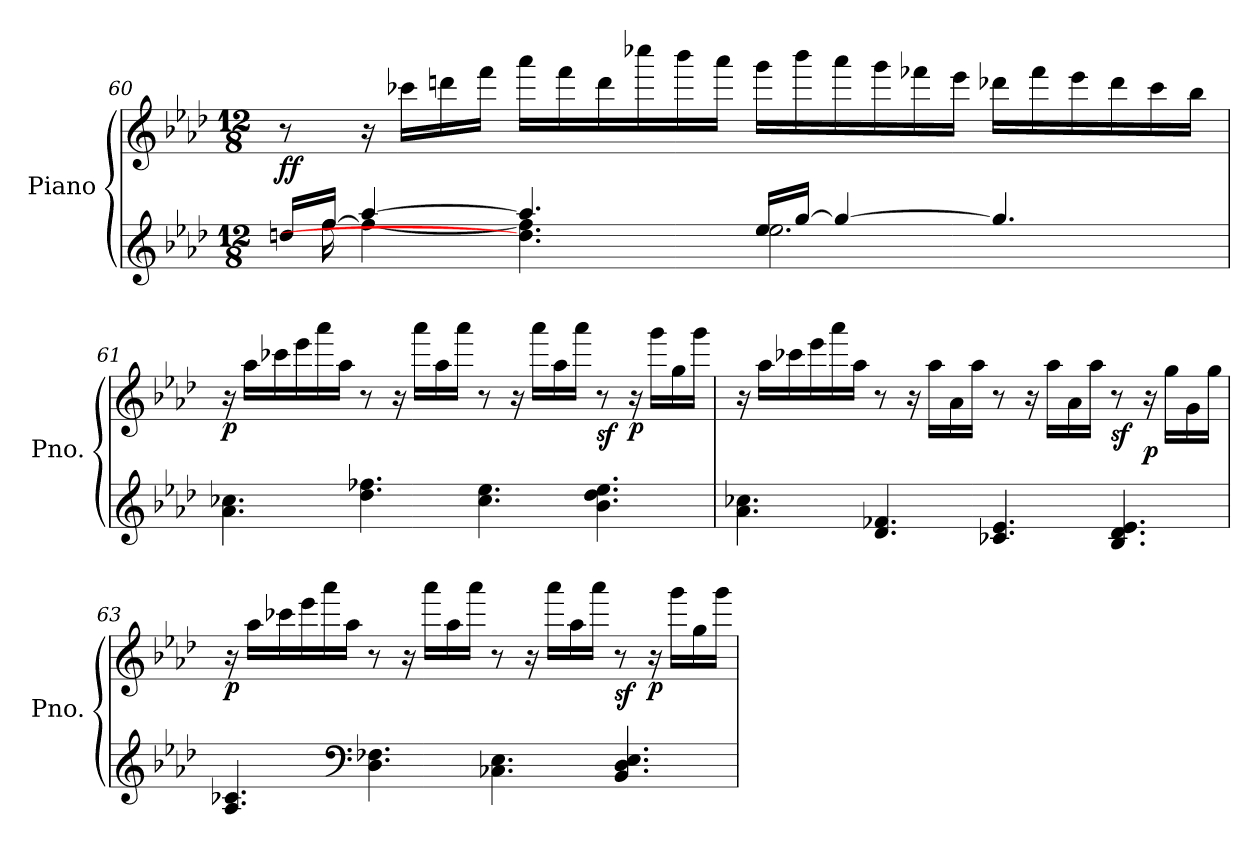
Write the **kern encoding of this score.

**kern	**kern	**dynam
*part1	*part1	*part1
*staff2	*staff1	*staff1/2
*I"Piano	*	*
*I'Pno.	*	*
*clefG2	*clefG2	*
*k[b-e-a-d-]	*k[b-e-a-d-]	*
*M12/8	*M12/8	*
=60	=60	=60
*^	*	*
*	*^	*	*
*	*	*^	*	*
!	!	!	!	!	!LO:DY:b
16ddn/LL	[4.dd\yy	16ryy	8ryy	8r	ff
16ff/JJ	.	[16ff\	.	.	.
[4aa-/	.	1ryy	4ff\_	16r	.
.	.	.	.	16ccc-X\LL	.
.	.	.	.	16dddn\	.
.	.	.	.	16fff\JJ	.
4.aa-/]	4.dd\] 4.ff\]	.	1ryy	16aaa-\LL	.
.	.	.	.	16fff\	.
.	.	.	.	16ddd\	.
.	.	.	.	16cccc-X\	.
.	.	.	.	16bbb-\	.
.	.	.	.	16aaa-\JJ	.
16ee-/LL	2.ee-\	.	.	16ggg\LL	.
[16gg/JJ	.	.	.	16bbb-\	.
4gg/_	.	.	.	16aaa-\	.
.	.	.	.	16ggg\	.
.	.	.	.	16fff-X\	.
.	.	.	.	16eee-\JJ	.
4.gg/]	.	4.ryy	.	16ddd-X\LL	.
.	.	.	.	16fff-\	.
.	.	.	.	16eee-\	.
.	.	.	.	16ddd-\	.
.	.	.	8ryy	16ccc-\	.
.	.	.	.	16bb-\JJ	.
*v	*v	*v	*v	*	*
!!LO:PB:g=z
=61	=61	=61
!	!	!LO:DY:b
4.a-\ 4.cc-X\	16r	p
.	16aa-\LL	.
.	16ccc-X\	.
.	16eee-\	.
.	16aaa-\	.
.	16aa-\JJ	.
4.dd-\ 4.ff-X\	8r	.
.	16r	.
.	16aaa-\LL	.
.	16aa-\	.
.	16aaa-\JJ	.
4.cc-\ 4.ee-\	8r	.
.	16r	.
.	16aaa-\LL	.
.	16aa-\	.
.	16aaa-\JJ	.
!	!	!LO:DY:b
4.b-\ 4.dd-\ 4.ee-\	8r	sf
!	!	!LO:DY:b
.	16r	p
.	16ggg\LL	.
.	16gg\	.
.	16ggg\JJ	.
=62	=62	=62
4.a-\ 4.cc-X\	16r	.
.	16aa-\LL	.
.	16ccc-X\	.
.	16eee-\	.
.	16aaa-\	.
.	16aa-\JJ	.
4.d-/ 4.f-X/	8r	.
.	16r	.
.	16aa-\LL	.
.	16a-\	.
.	16aa-\JJ	.
4.c-X/ 4.e-/	8r	.
.	16r	.
.	16aa-\LL	.
.	16a-\	.
.	16aa-\JJ	.
!	!	!LO:DY:b
4.B-/ 4.d-/ 4.e-/	8r	sf
!	!	!LO:DY:b
.	16r	p
.	16gg\LL	.
.	16g\	.
.	16gg\JJ	.
!!LO:LB:g=z
=63	=63	=63
!	!	!LO:DY:b
4.A-/ 4.c-X/	16r	p
.	16aa-\LL	.
.	16ccc-X\	.
.	16eee-\	.
.	16aaa-\	.
.	16aa-\JJ	.
*clefF4	*	*
4.D-\ 4.F-X\	8r	.
.	16r	.
.	16aaa-\LL	.
.	16aa-\	.
.	16aaa-\JJ	.
4.C-X\ 4.E-\	8r	.
.	16r	.
.	16aaa-\LL	.
.	16aa-\	.
.	16aaa-\JJ	.
!	!	!LO:DY:b
4.BB-/ 4.D-/ 4.E-/	8r	sf
!	!	!LO:DY:b
.	16r	p
.	16ggg\LL	.
.	16gg\	.
.	16ggg\JJ	.
=	=	=
*-	*-	*-
